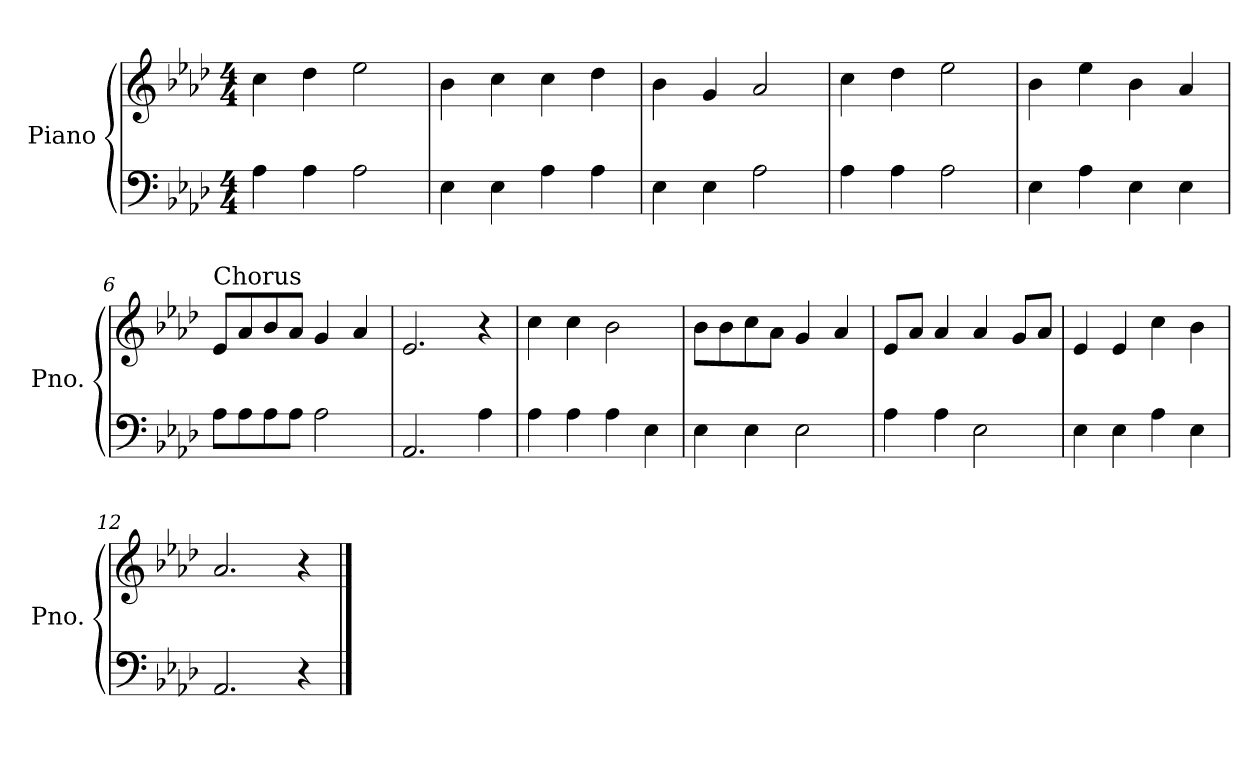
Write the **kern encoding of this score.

**kern	**kern
*part1	*part1
*staff2	*staff1
*I"Piano	*
*I'Pno.	*
*clefF4	*clefG2
*k[b-e-a-d-]	*k[b-e-a-d-]
*M4/4	*M4/4
*MM100	*MM100
=1	=1
4A-\	4cc\
4A-\	4dd-\
2A-\	2ee-\
=2	=2
4E-\	4b-\
4E-\	4cc\
4A-\	4cc\
4A-\	4dd-\
=3	=3
4E-\	4b-\
4E-\	4g/
2A-\	2a-/
=4	=4
4A-\	4cc\
4A-\	4dd-\
2A-\	2ee-\
=5	=5
4E-\	4b-\
4A-\	4ee-\
4E-\	4b-\
4E-\	4a-/
=6	=6
!	!LO:TX:a:t=Chorus
8A-\L	8e-/L
8A-\	8a-/
8A-\	8b-/
8A-\J	8a-/J
2A-\	4g/
.	4a-/
=7	=7
2.AA-/	2.e-/
4A-\	4r
=8	=8
4A-\	4cc\
4A-\	4cc\
4A-\	2b-\
4E-\	.
=9	=9
4E-\	8b-\L
.	8b-\
4E-\	8cc\
.	8a-\J
2E-\	4g/
.	4a-/
!!LO:LB:g=z
=10	=10
4A-\	8e-/L
.	8a-/J
4A-\	4a-/
2E-\	4a-/
.	8g/L
.	8a-/J
=11	=11
4E-\	4e-/
4E-\	4e-/
4A-\	4cc\
4E-\	4b-\
=12	=12
2.AA-/	2.a-/
4r	4r
==	==
*-	*-
